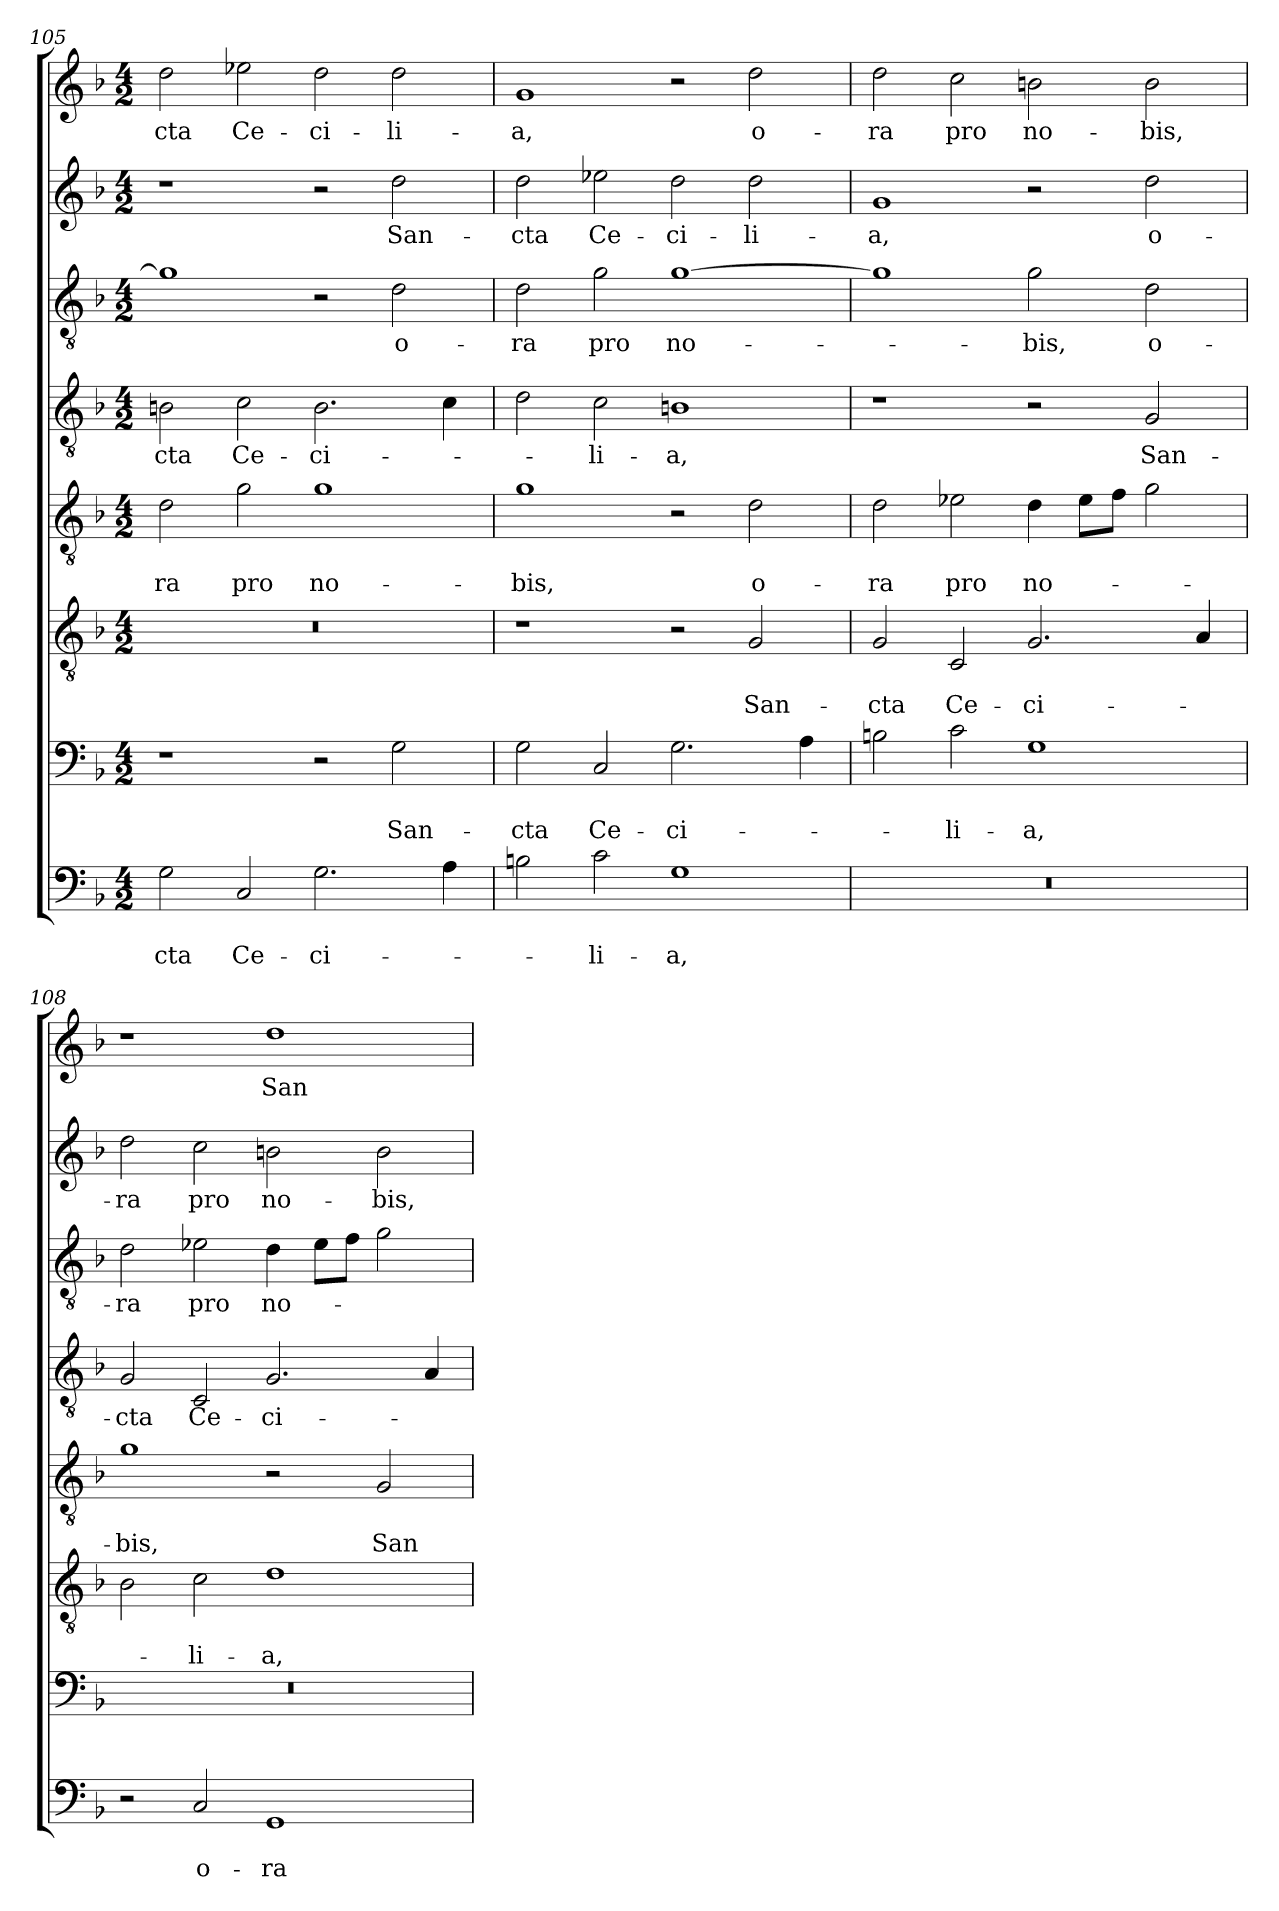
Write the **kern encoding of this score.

**kern	**text	**text	**kern	**text	**text	**kern	**text	**text	**kern	**text	**text	**kern	**text	**kern	**text	**kern	**text	**kern	**text
*part8	*part8	*part8	*part7	*part7	*part7	*part6	*part6	*part6	*part5	*part5	*part5	*part4	*part4	*part3	*part3	*part2	*part2	*part1	*part1
*staff8	*staff8	*staff8	*staff7	*staff7	*staff7	*staff6	*staff6	*staff6	*staff5	*staff5	*staff5	*staff4	*staff4	*staff3	*staff3	*staff2	*staff2	*staff1	*staff1
*clefF4	*	*	*clefF4	*	*	*clefGv2	*	*	*clefGv2	*	*	*clefGv2	*	*clefGv2	*	*clefG2	*	*clefG2	*
*k[b-]	*	*	*k[b-]	*	*	*k[b-]	*	*	*k[b-]	*	*	*k[b-]	*	*k[b-]	*	*k[b-]	*	*k[b-]	*
*F:	*	*	*F:	*	*	*F:	*	*	*F:	*	*	*F:	*	*F:	*	*F:	*	*F:	*
*M4/2	*	*	*M4/2	*	*	*M4/2	*	*	*M4/2	*	*	*M4/2	*	*M4/2	*	*M4/2	*	*M4/2	*
=105	=105	=105	=105	=105	=105	=105	=105	=105	=105	=105	=105	=105	=105	=105	=105	=105	=105	=105	=105
!	!	!LO:LY:b	!	!	!	!	!	!	!	!	!LO:LY:b	!	!LO:LY:b	!	!	!	!	!	!LO:LY:b
2G\	.	-cta	1r	.	.	0r	.	.	2d\	.	-ra	2Bn\	-cta	1g]	.	1r	.	2dd\	-cta
!	!	!LO:LY:b	!	!	!	!	!	!	!	!	!LO:LY:b	!	!LO:LY:b	!	!	!	!	!	!LO:LY:b
2C/	.	Ce-	.	.	.	.	.	.	2g\	.	pro	2c\	Ce-	.	.	.	.	2ee-X\	Ce-
!	!	!LO:LY:b	!	!	!	!	!	!	!	!	!LO:LY:b	!	!LO:LY:b	!	!	!	!	!	!LO:LY:b
2.G\	.	-ci-	2r	.	.	.	.	.	1g	.	no-	2.B\	-ci-	2r	.	2r	.	2dd\	-ci-
!	!	!	!	!	!LO:LY:b	!	!	!	!	!	!	!	!	!	!LO:LY:b	!	!LO:LY:b	!	!LO:LY:b
.	.	.	2G\	.	San-	.	.	.	.	.	.	.	.	2d\	o-	2dd\	San-	2dd\	-li-
4A\	.	.	.	.	.	.	.	.	.	.	.	4c\	.	.	.	.	.	.	.
=106	=106	=106	=106	=106	=106	=106	=106	=106	=106	=106	=106	=106	=106	=106	=106	=106	=106	=106	=106
!	!	!	!	!	!LO:LY:b	!	!	!	!	!	!LO:LY:b	!	!	!	!LO:LY:b	!	!LO:LY:b	!	!LO:LY:b
2Bn\	.	.	2G\	.	-cta	1r	.	.	1g	.	-bis,	2d\	.	2d\	-ra	2dd\	-cta	1g	-a,
!	!	!LO:LY:b	!	!	!LO:LY:b	!	!	!	!	!	!	!	!LO:LY:b	!	!LO:LY:b	!	!LO:LY:b	!	!
2c\	.	-li-	2C/	.	Ce-	.	.	.	.	.	.	2c\	-li-	2g\	pro	2ee-X\	Ce-	.	.
!	!	!LO:LY:b	!	!	!LO:LY:b	!	!	!	!	!	!	!	!LO:LY:b	!	!LO:LY:b	!	!LO:LY:b	!	!
1G	.	-a,	2.G\	.	-ci-	2r	.	.	2r	.	.	1Bn	-a,	[1g	no-	2dd\	-ci-	2r	.
!	!	!	!	!	!	!	!	!LO:LY:b	!	!	!LO:LY:b	!	!	!	!	!	!LO:LY:b	!	!LO:LY:b
.	.	.	.	.	.	2G/	.	San-	2d\	.	o-	.	.	.	.	2dd\	-li-	2dd\	o-
.	.	.	4A\	.	.	.	.	.	.	.	.	.	.	.	.	.	.	.	.
=107	=107	=107	=107	=107	=107	=107	=107	=107	=107	=107	=107	=107	=107	=107	=107	=107	=107	=107	=107
!	!	!	!	!	!	!	!	!LO:LY:b	!	!	!LO:LY:b	!	!	!	!	!	!LO:LY:b	!	!LO:LY:b
0r	.	.	2Bn\	.	.	2G/	.	-cta	2d\	.	-ra	1r	.	1g]	.	1g	-a,	2dd\	-ra
!	!	!	!	!	!LO:LY:b	!	!	!LO:LY:b	!	!	!LO:LY:b	!	!	!	!	!	!	!	!LO:LY:b
.	.	.	2c\	.	-li-	2C/	.	Ce-	2e-X\	.	pro	.	.	.	.	.	.	2cc\	pro
!	!	!	!	!	!LO:LY:b	!	!	!LO:LY:b	!	!	!LO:LY:b	!	!	!	!LO:LY:b	!	!	!	!LO:LY:b
.	.	.	1G	.	-a,	2.G/	.	-ci-	4d\	.	no-	2r	.	2g\	-bis,	2r	.	2bn\	no-
.	.	.	.	.	.	.	.	.	8e-\L	.	.	.	.	.	.	.	.	.	.
.	.	.	.	.	.	.	.	.	8f\J	.	.	.	.	.	.	.	.	.	.
!	!	!	!	!	!	!	!	!	!	!	!	!	!LO:LY:b	!	!LO:LY:b	!	!LO:LY:b	!	!LO:LY:b
.	.	.	.	.	.	.	.	.	2g\	.	.	2G/	San-	2d\	o-	2dd\	o-	2b\	-bis,
.	.	.	.	.	.	4A/	.	.	.	.	.	.	.	.	.	.	.	.	.
=108	=108	=108	=108	=108	=108	=108	=108	=108	=108	=108	=108	=108	=108	=108	=108	=108	=108	=108	=108
!	!	!	!	!	!	!	!	!	!	!	!LO:LY:b	!	!LO:LY:b	!	!LO:LY:b	!	!LO:LY:b	!	!
2r	.	.	0r	.	.	2B-\	.	.	1g	.	-bis,	2G/	-cta	2d\	-ra	2dd\	-ra	1r	.
!	!	!LO:LY:b	!	!	!	!	!	!LO:LY:b	!	!	!	!	!LO:LY:b	!	!LO:LY:b	!	!LO:LY:b	!	!
2C/	.	o-	.	.	.	2c\	.	-li-	.	.	.	2C/	Ce-	2e-X\	pro	2cc\	pro	.	.
!	!	!LO:LY:b	!	!	!	!	!	!LO:LY:b	!	!	!	!	!LO:LY:b	!	!LO:LY:b	!	!LO:LY:b	!	!LO:LY:b
1GG	.	-ra	.	.	.	1d	.	-a,	2r	.	.	2.G/	-ci-	4d\	no-	2bn\	no-	1dd	San-
.	.	.	.	.	.	.	.	.	.	.	.	.	.	8e-\L	.	.	.	.	.
.	.	.	.	.	.	.	.	.	.	.	.	.	.	8f\J	.	.	.	.	.
!	!	!	!	!	!	!	!	!	!	!	!LO:LY:b	!	!	!	!	!	!LO:LY:b	!	!
.	.	.	.	.	.	.	.	.	2G/	.	San-	.	.	2g\	.	2b\	-bis,	.	.
.	.	.	.	.	.	.	.	.	.	.	.	4A/	.	.	.	.	.	.	.
=	=	=	=	=	=	=	=	=	=	=	=	=	=	=	=	=	=	=	=
*-	*-	*-	*-	*-	*-	*-	*-	*-	*-	*-	*-	*-	*-	*-	*-	*-	*-	*-	*-
